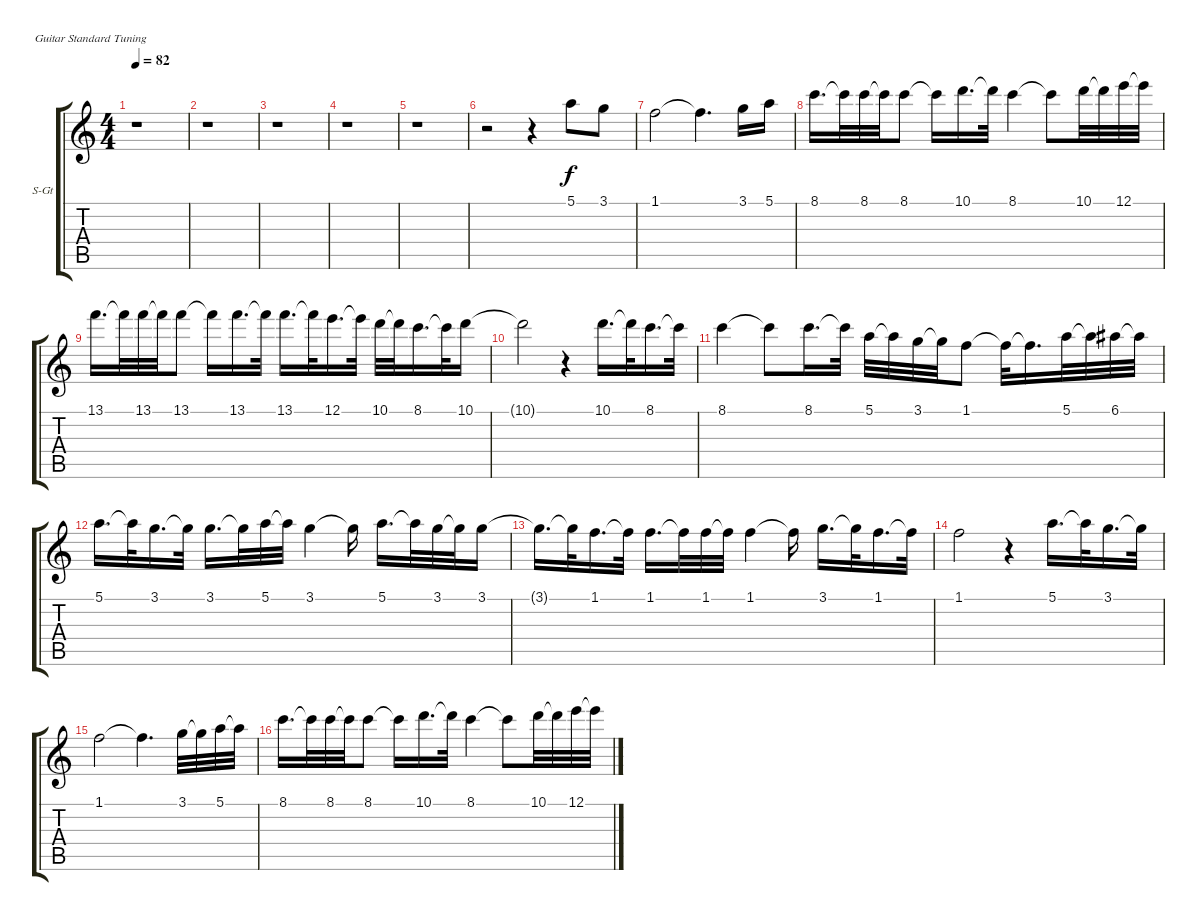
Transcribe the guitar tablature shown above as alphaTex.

\bracketExtendMode groupsimilarinstruments
\firstSystemTrackNameOrientation horizontal
\otherSystemsTrackNameOrientation horizontal
\track ("主弦律1" "S-Gt") {instrument acousticgrandpiano}
\staff {score tabs}
\tuning (E4 B3 G3 D3 A2 E2)
\displaytranspose 12
\ts (4 4)
\tempo 82
\clef g2
\ks c
r.1{dy f instrument acousticgrandpiano} |
r.1 |
r.1 |
r.1 |
r.1 |
r.2 r.4 5.1.8 3.1.8 |
1.1.2 1.1{t}.4{d} 3.1.16 5.1.16 |
8.1.16{d} 8.1{t}.32 8.1.32 8.1{t}.32 8.1.8 8.1{t}.16 10.1.16{d} 10.1{t}.32 8.1.4 8.1{t}.8 10.1.32 10.1{t}.32 12.1.32 12.1{t}.32 |
13.1.16{d} 13.1{t}.32 13.1.32 13.1{t}.32 13.1.8 13.1{t}.16 13.1.16{d} 13.1{t}.32 13.1.16{d} 13.1{t}.32 12.1.16{d} 12.1{t}.32 10.1.32 10.1{t}.32 8.1.16{d} 8.1{t}.32 10.1.16 |
10.1{t}.2 r.4 10.1.16{d} 10.1{t}.32 8.1.16{d} 8.1{t}.32 |
8.1.4 8.1{t}.8 8.1.16{d} 8.1{t}.32 5.1.32 5.1{t}.32 3.1.32 3.1{t}.32 1.1.8 1.1{t}.32 1.1{t}.16{d} 5.1.32 5.1{t}.32 6.1.32 6.1{t}.32 |
5.1.16{d} 5.1{t}.32 3.1.16{d} 3.1{t}.32 3.1.16{d} 3.1{t}.32 5.1.32 5.1{t}.32 3.1.4 3.1{t}.16 5.1.16{d} 5.1{t}.32 3.1.32 3.1{t}.32 3.1.16 |
3.1{t}.16{d} 3.1{t}.32 1.1.16{d} 1.1{t}.32 1.1.16{d} 1.1{t}.32 1.1.32 1.1{t}.32 1.1.4 1.1{t}.16 3.1.16{d} 3.1{t}.32 1.1.16{d} 1.1{t}.32 |
1.1.2 r.4 5.1.16{d} 5.1{t}.32 3.1.16{d} 3.1{t}.32 |
1.1.2 1.1{t}.4{d} 3.1.32 3.1{t}.32 5.1.32 5.1{t}.32 |
8.1.16{d} 8.1{t}.32 8.1.32 8.1{t}.32 8.1.8 8.1{t}.16 10.1.16{d} 10.1{t}.32 8.1.4 8.1{t}.8 10.1.32 10.1{t}.32 12.1.32 12.1{t}.32
